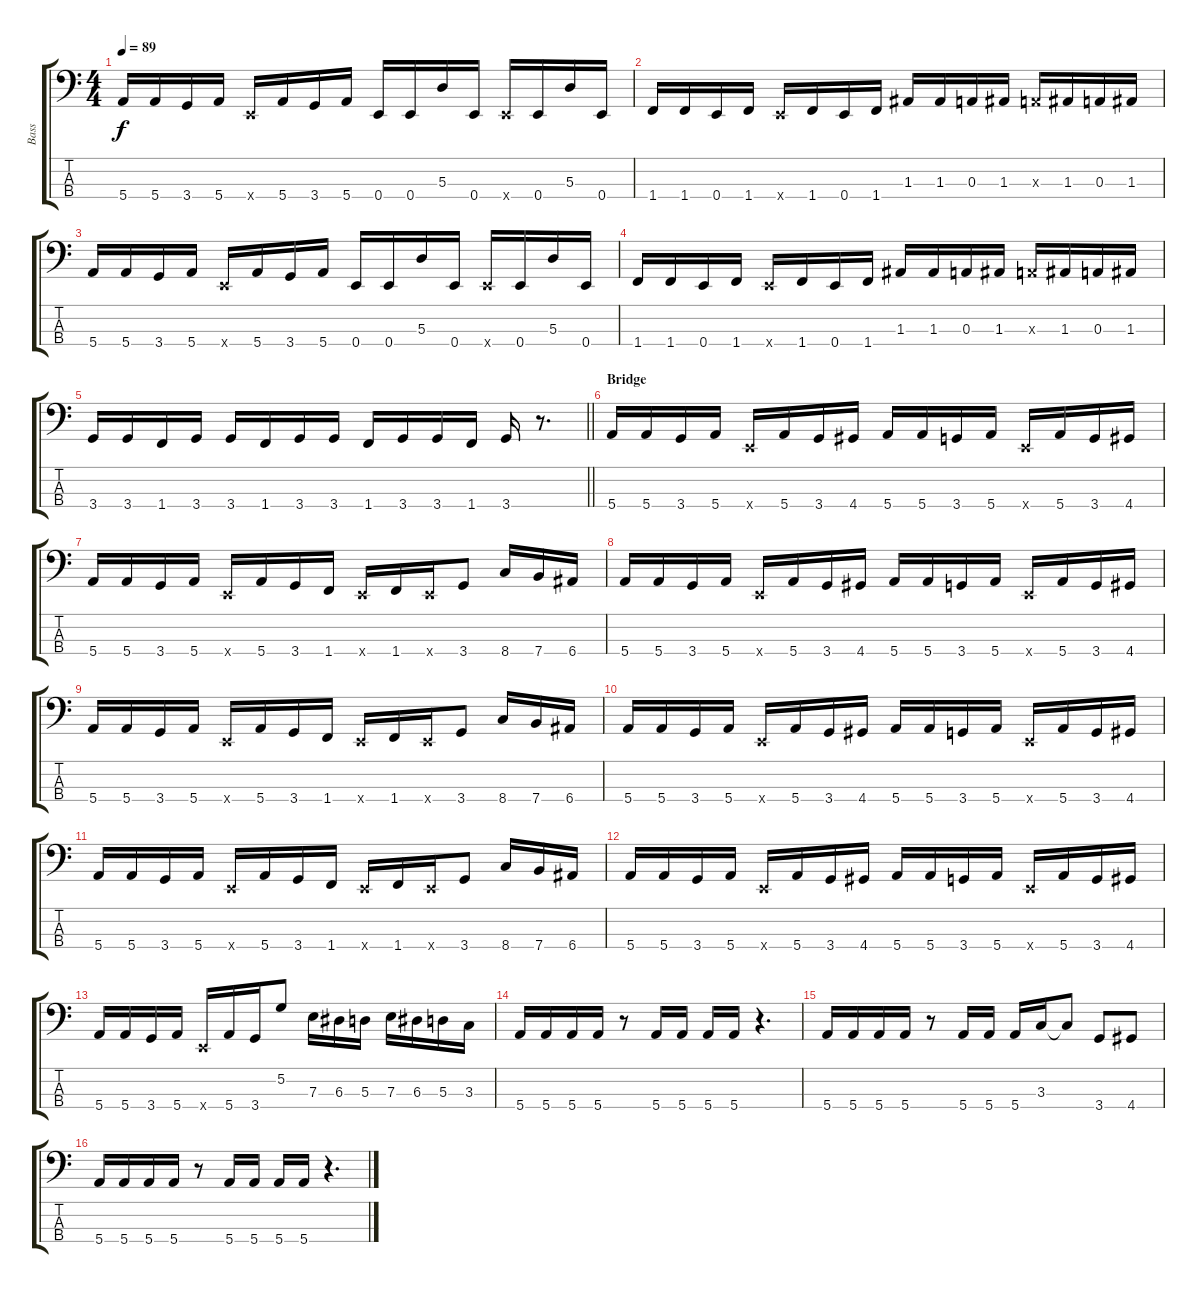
\track ("Bass" "Bass") {instrument electricbasspick}
\staff {score tabs}
\tuning (G2 D2 A1 E1) {hide}
\ts (4 4)
\tempo 89
\clef f4
\ks c
5.4.16{dy f} 5.4.16 3.4.16 5.4.16 0.4{x}.16 5.4.16 3.4.16 5.4.16 0.4.16 0.4.16 5.3.16 0.4.16 0.4{x}.16 0.4.16 5.3.16 0.4.16 |
1.4.16 1.4.16 0.4.16 1.4.16 0.4{x}.16 1.4.16 0.4.16 1.4.16 1.3.16 1.3.16 0.3.16 1.3.16 0.3{x}.16 1.3.16 0.3.16 1.3.16 |
5.4.16 5.4.16 3.4.16 5.4.16 0.4{x}.16 5.4.16 3.4.16 5.4.16 0.4.16 0.4.16 5.3.16 0.4.16 0.4{x}.16 0.4.16 5.3.16 0.4.16 |
1.4.16 1.4.16 0.4.16 1.4.16 0.4{x}.16 1.4.16 0.4.16 1.4.16 1.3.16 1.3.16 0.3.16 1.3.16 0.3{x}.16 1.3.16 0.3.16 1.3.16 |
\barLineRight lightlight
3.4.16 3.4.16 1.4.16 3.4.16 3.4.16 1.4.16 3.4.16 3.4.16 1.4.16 3.4.16 3.4.16 1.4.16 3.4.16 r.8{d} |
\section ("" "Bridge")
5.4.16 5.4.16 3.4.16 5.4.16 0.4{x}.16 5.4.16 3.4.16 4.4.16 5.4.16 5.4.16 3.4.16 5.4.16 0.4{x}.16 5.4.16 3.4.16 4.4.16 |
5.4.16 5.4.16 3.4.16 5.4.16 0.4{x}.16 5.4.16 3.4.16 1.4.16 0.4{x}.16 1.4.16 0.4{x}.16 3.4.8 8.4.16 7.4.16 6.4.16 |
5.4.16 5.4.16 3.4.16 5.4.16 0.4{x}.16 5.4.16 3.4.16 4.4.16 5.4.16 5.4.16 3.4.16 5.4.16 0.4{x}.16 5.4.16 3.4.16 4.4.16 |
5.4.16 5.4.16 3.4.16 5.4.16 0.4{x}.16 5.4.16 3.4.16 1.4.16 0.4{x}.16 1.4.16 0.4{x}.16 3.4.8 8.4.16 7.4.16 6.4.16 |
5.4.16 5.4.16 3.4.16 5.4.16 0.4{x}.16 5.4.16 3.4.16 4.4.16 5.4.16 5.4.16 3.4.16 5.4.16 0.4{x}.16 5.4.16 3.4.16 4.4.16 |
5.4.16 5.4.16 3.4.16 5.4.16 0.4{x}.16 5.4.16 3.4.16 1.4.16 0.4{x}.16 1.4.16 0.4{x}.16 3.4.8 8.4.16 7.4.16 6.4.16 |
5.4.16 5.4.16 3.4.16 5.4.16 0.4{x}.16 5.4.16 3.4.16 4.4.16 5.4.16 5.4.16 3.4.16 5.4.16 0.4{x}.16 5.4.16 3.4.16 4.4.16 |
5.4.16 5.4.16 3.4.16 5.4.16 0.4{x}.16 5.4.16 3.4.16 5.2.8 7.3.16 6.3.16 5.3.16 7.3.16 6.3.16 5.3.16 3.3.16 |
5.4.16 5.4.16 5.4.16 5.4.16 r.8 5.4.16 5.4.16 5.4.16 5.4.16 r.4{d} |
5.4.16 5.4.16 5.4.16 5.4.16 r.8 5.4.16 5.4.16 5.4.16 3.3.16 3.3{t}.8 3.4.8 4.4.8 |
5.4.16 5.4.16 5.4.16 5.4.16 r.8 5.4.16 5.4.16 5.4.16 5.4.16 r.4{d}
